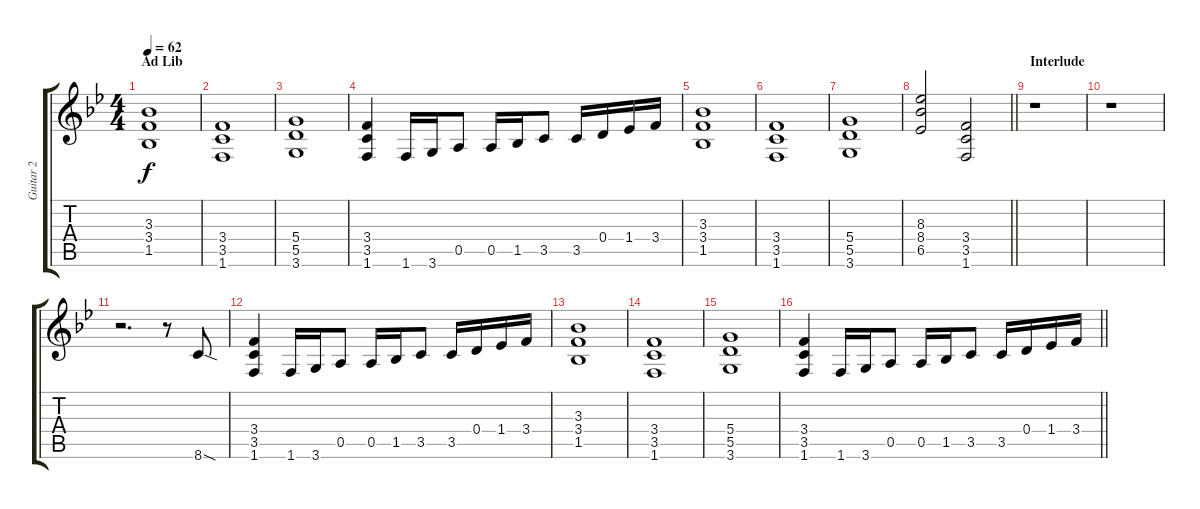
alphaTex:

\track ("Guitar 2" "Guitar 2") {instrument overdrivenguitar}
\staff {score tabs}
\tuning (E4 B3 G3 D3 A2 E2) {hide}
\ts (4 4)
\section ("" "Ad Lib")
\tempo 62
\clef g2
\ks bb
(3.3 3.4 1.5).1{dy f} |
(3.4 3.5 1.6).1 |
(5.4 5.5 3.6).1 |
(3.4 3.5 1.6).4 1.6.16 3.6.16 0.5.8 0.5.16 1.5.16 3.5.8 3.5.16 0.4.16 1.4.16 3.4.16 |
(3.3 3.4 1.5).1 |
(3.4 3.5 1.6).1 |
(5.4 5.5 3.6).1 |
\barLineRight lightlight
(8.3 8.4 6.5).2 (3.4 3.5 1.6).2 |
\section ("" "Interlude")
r.1 |
r.1 |
r.2{d} r.8 8.6{sod}.8 |
(3.4 3.5 1.6).4 1.6.16 3.6.16 0.5.8 0.5.16 1.5.16 3.5.8 3.5.16 0.4.16 1.4.16 3.4.16 |
(3.3 3.4 1.5).1 |
(3.4 3.5 1.6).1 |
(5.4 5.5 3.6).1 |
\barLineRight lightlight
(3.4 3.5 1.6).4 1.6.16 3.6.16 0.5.8 0.5.16 1.5.16 3.5.8 3.5.16 0.4.16 1.4.16 3.4.16
